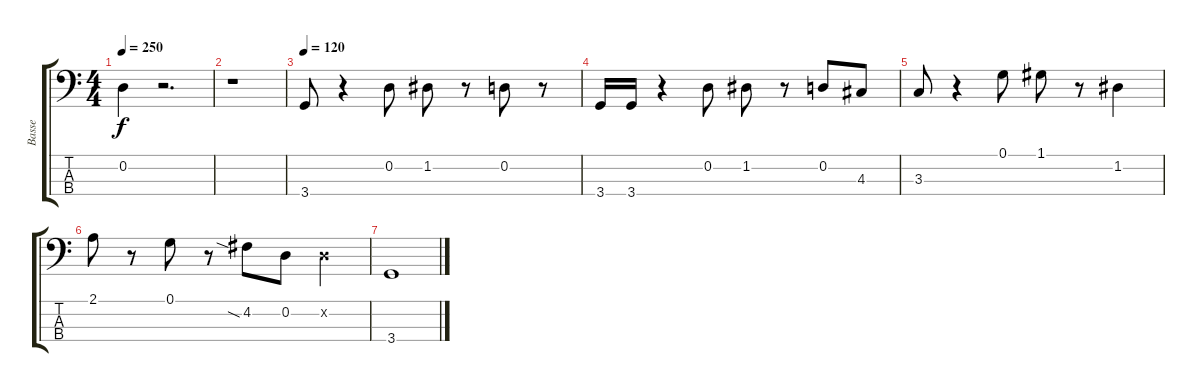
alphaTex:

\track ("Basse" "Basse") {instrument electricbassfinger}
\staff {score tabs}
\tuning (G2 D2 A1 E1) {hide}
\ts (4 4)
\tempo 250
\clef f4
\ks c
0.2.4{dy f} r.2{d} |
r.1 |
\tempo 120
3.4.8 r.4 0.2.8 1.2.8 r.8 0.2.8 r.8 |
3.4.16 3.4.16 r.4 0.2.8 1.2.8 r.8 0.2.8 4.3.8 |
3.3.8 r.4 0.1.8 1.1.8 r.8 1.2.4 |
2.1.8 r.8 0.1.8 r.8 4.2{sia}.8 0.2.8 0.2{x}.4 |
3.4.1
